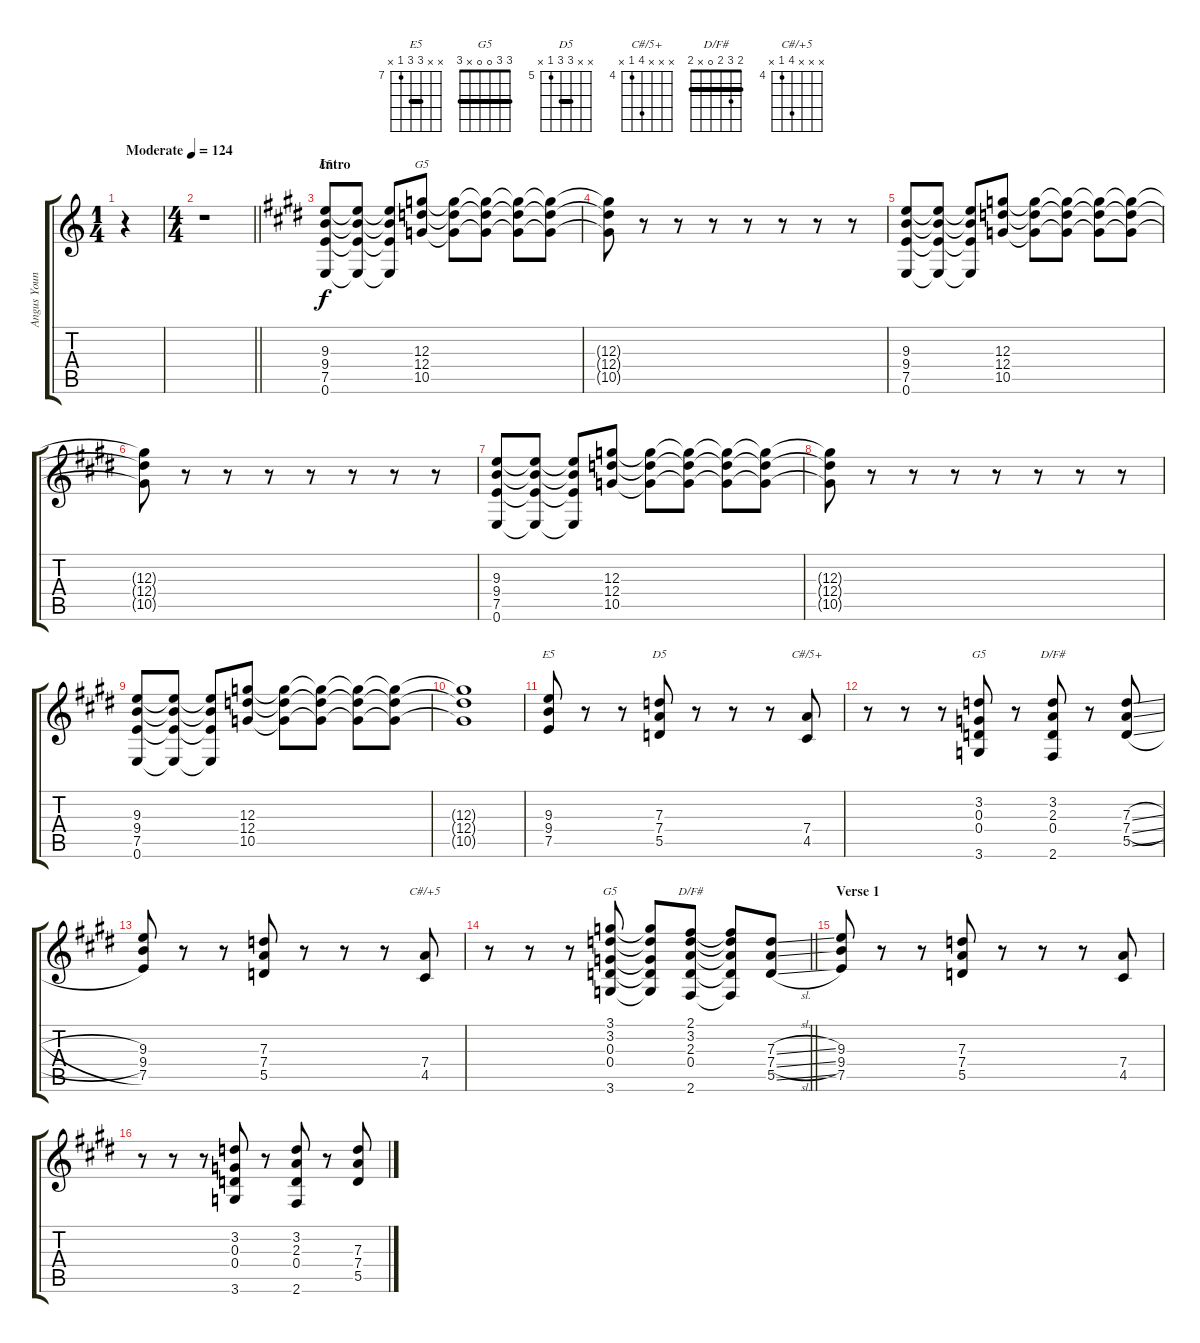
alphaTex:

\track ("Angus Young (Lead Guitar)" "Angus Youn") {instrument overdrivenguitar}
\staff {score tabs}
\tuning (E4 B3 G3 D3 A2 E2) {hide}
\chord ("E5" x x 9 9 7 0) {firstfret 7 barre 9}
\chord ("G5" x x 12 12 10 x) {firstfret 10 barre 12}
\chord ("E5" x x 9 9 7 x) {firstfret 7 barre 9}
\chord ("D5" x x 7 7 5 x) {firstfret 5 barre 7}
\chord ("C#/5+" x x x 7 4 x) {firstfret 4}
\chord ("G5" x 3 0 0 x 3)
\chord ("D/F#" x 3 2 0 x 2)
\chord ("C#/+5" x x x 7 4 x) {firstfret 4}
\chord ("G5" 3 3 0 0 x 3) {barre 3}
\chord ("D/F#" 2 3 2 0 x 2) {barre 2}
\ts (1 4)
\tempo (124 "Moderate")
\clef g2
\ks c
r.4{dy f instrument overdrivenguitar} |
\ts (4 4)
\barLineRight lightlight
r.1 |
\section ("" "Intro")
\ks e
(9.3 9.4 7.5 0.6).8{ch "E5"} (9.3{t} 9.4{t} 7.5{t} 0.6{t}).8 (9.3{t} 9.4{t} 7.5{t} 0.6{t}).8 (12.3 12.4 10.5).8{ch "G5"} (12.3{t} 12.4{t} 10.5{t}).8 (12.3{t} 12.4{t} 10.5{t}).8 (12.3{t} 12.4{t} 10.5{t}).8 (12.3{t} 12.4{t} 10.5{t}).8 |
(12.3{t} 12.4{t} 10.5{t}).8 r.8 r.8 r.8 r.8 r.8 r.8 r.8 |
(9.3 9.4 7.5 0.6).8 (9.3{t} 9.4{t} 7.5{t} 0.6{t}).8 (9.3{t} 9.4{t} 7.5{t} 0.6{t}).8 (12.3 12.4 10.5).8 (12.3{t} 12.4{t} 10.5{t}).8 (12.3{t} 12.4{t} 10.5{t}).8 (12.3{t} 12.4{t} 10.5{t}).8 (12.3{t} 12.4{t} 10.5{t}).8 |
(12.3{t} 12.4{t} 10.5{t}).8 r.8 r.8 r.8 r.8 r.8 r.8 r.8 |
(9.3 9.4 7.5 0.6).8 (9.3{t} 9.4{t} 7.5{t} 0.6{t}).8 (9.3{t} 9.4{t} 7.5{t} 0.6{t}).8 (12.3 12.4 10.5).8 (12.3{t} 12.4{t} 10.5{t}).8 (12.3{t} 12.4{t} 10.5{t}).8 (12.3{t} 12.4{t} 10.5{t}).8 (12.3{t} 12.4{t} 10.5{t}).8 |
(12.3{t} 12.4{t} 10.5{t}).8 r.8 r.8 r.8 r.8 r.8 r.8 r.8 |
(9.3 9.4 7.5 0.6).8 (9.3{t} 9.4{t} 7.5{t} 0.6{t}).8 (9.3{t} 9.4{t} 7.5{t} 0.6{t}).8 (12.3 12.4 10.5).8 (12.3{t} 12.4{t} 10.5{t}).8 (12.3{t} 12.4{t} 10.5{t}).8 (12.3{t} 12.4{t} 10.5{t}).8 (12.3{t} 12.4{t} 10.5{t}).8 |
(12.3{t} 12.4{t} 10.5{t}).1 |
(9.3 9.4 7.5).8{ch "E5"} r.8 r.8 (7.3 7.4 5.5).8{ch "D5"} r.8 r.8 r.8 (7.4 4.5).8{ch "C#/5+"} |
r.8 r.8 r.8 (3.2 0.3 0.4 3.6).8{ch "G5"} r.8 (3.2 2.3 0.4 2.6).8{ch "D/F#"} r.8 (7.3{sl} 7.4{sl} 5.5{sl}).8 |
(9.3 9.4 7.5).8 r.8 r.8 (7.3 7.4 5.5).8 r.8 r.8 r.8 (7.4 4.5).8{ch "C#/+5"} |
\barLineRight lightlight
r.8 r.8 r.8 (3.1 3.2 0.3 0.4 3.6).8{ch "G5"} (3.1{t} 3.2{t} 0.3{t} 0.4{t} 3.6{t}).8 (2.1 3.2 2.3 0.4 2.6).8{ch "D/F#"} (2.1{t} 3.2{t} 2.3{t} 0.4{t} 2.6{t}).8 (7.3{sl} 7.4{sl} 5.5{sl}).8 |
\section ("" "Verse 1")
(9.3 9.4 7.5).8 r.8 r.8 (7.3 7.4 5.5).8 r.8 r.8 r.8 (7.4 4.5).8 |
r.8 r.8 r.8 (3.2 0.3 0.4 3.6).8 r.8 (3.2 2.3 0.4 2.6).8 r.8 (7.3{sl} 7.4{sl} 5.5{sl}).8
